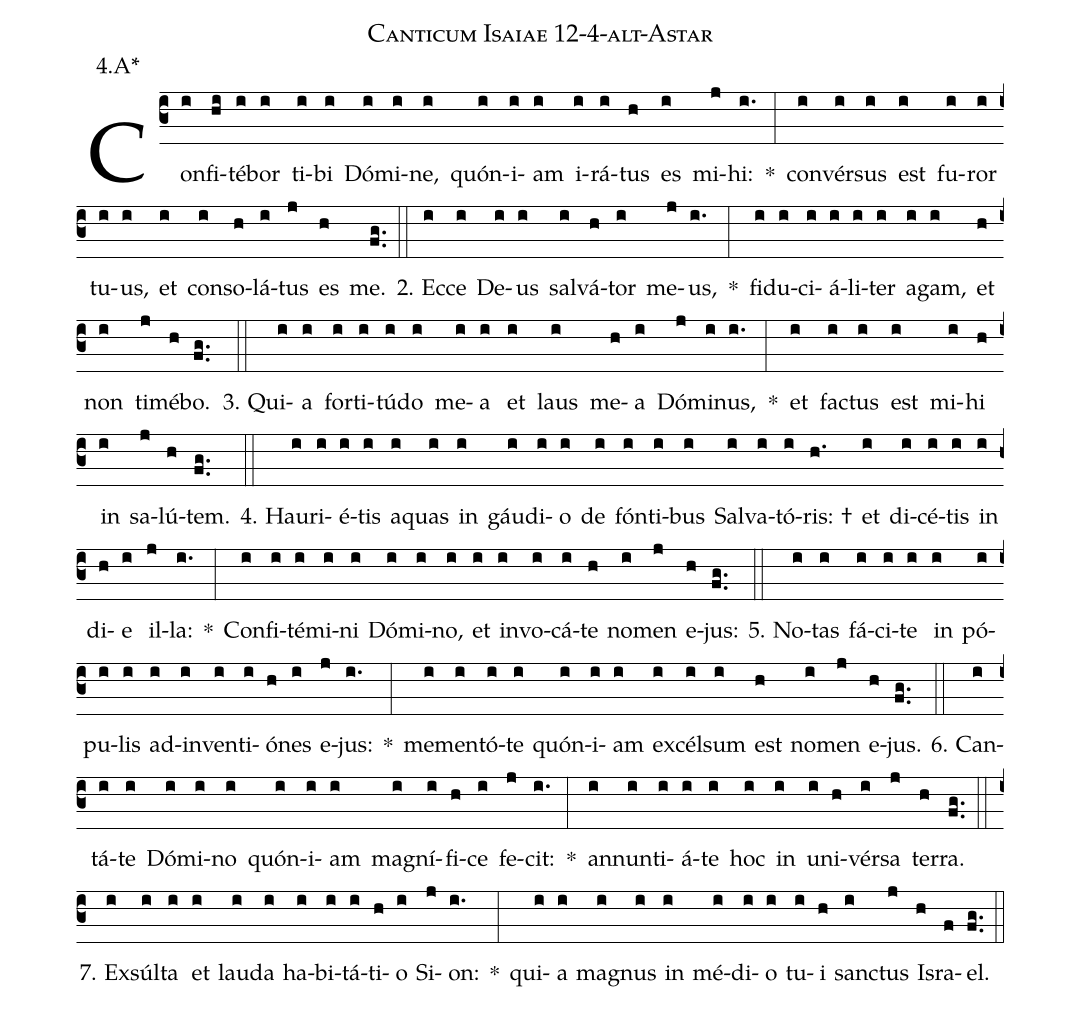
name: Canticum Isaiae 12-4-alt-Astar;
annotation: 4.A*;
%%
(c3)Con(i)fi(hi)té(i)bor(i) ti(i)bi(i) Dó(i)mi(i)ne,(i) quón(i)i(i)am(i) i(i)rá(i)tus(h) es(i) mi(j)hi:(i.) *(:) con(i)vér(i)sus(i) est(i) fu(i)ror(i) tu(i)us,(i) et(i) con(i)so(h)lá(i)tus(j) es(h) me.(fg..) (::)
2. Ec(i)ce(i) De(i)us(i) sal(i)vá(h)tor(i) me(j)us,(i.) *(:) fi(i)du(i)ci(i)á(i)li(i)ter(i) a(i)gam,(i) et(h) non(i) ti(j)mé(h)bo.(fg..) (::)
3. Qui(i)a(i) for(i)ti(i)tú(i)do(i) me(i)a(i) et(i) laus(i) me(h)a(i) Dó(j)mi(i)nus,(i.) *(:) et(i) fac(i)tus(i) est(i) mi(i)hi(h) in(i) sa(j)lú(h)tem.(fg..) (::)
4. Hau(i)ri(i)é(i)tis(i) a(i)quas(i) in(i) gáu(i)di(i)o(i) de(i) fón(i)ti(i)bus(i) Sal(i)va(i)tó(i)ris: †(h.) et(i) di(i)cé(i)tis(i) in(i) di(h)e(i) il(j)la:(i.) *(:) Con(i)fi(i)té(i)mi(i)ni(i) Dó(i)mi(i)no,(i) et(i) in(i)vo(i)cá(i)te(h) no(i)men(j) e(h)jus:(fg..) (::)
5. No(i)tas(i) fá(i)ci(i)te(i) in(i) pó(i)pu(i)lis(i) ad(i)in(i)ven(i)ti(i)ó(h)nes(i) e(j)jus:(i.) *(:) me(i)men(i)tó(i)te(i) quón(i)i(i)am(i) ex(i)cél(i)sum(i) est(h) no(i)men(j) e(h)jus.(fg..) (::)
6. Can(i)tá(i)te(i) Dó(i)mi(i)no(i) quón(i)i(i)am(i) ma(i)gní(i)fi(h)ce(i) fe(j)cit:(i.) *(:) an(i)nun(i)ti(i)á(i)te(i) hoc(i) in(i) u(i)ni(h)vér(i)sa(j) ter(h)ra.(fg..) (::)
7. Ex(i)súl(i)ta(i) et(i) lau(i)da(i) ha(i)bi(i)tá(i)ti(h)o(i) Si(j)on:(i.) *(:) qui(i)a(i) ma(i)gnus(i) in(i) mé(i)di(i)o(i) tu(i)i(h) sanc(i)tus(j) Is(h)ra(f)el.(fg..) (::)
